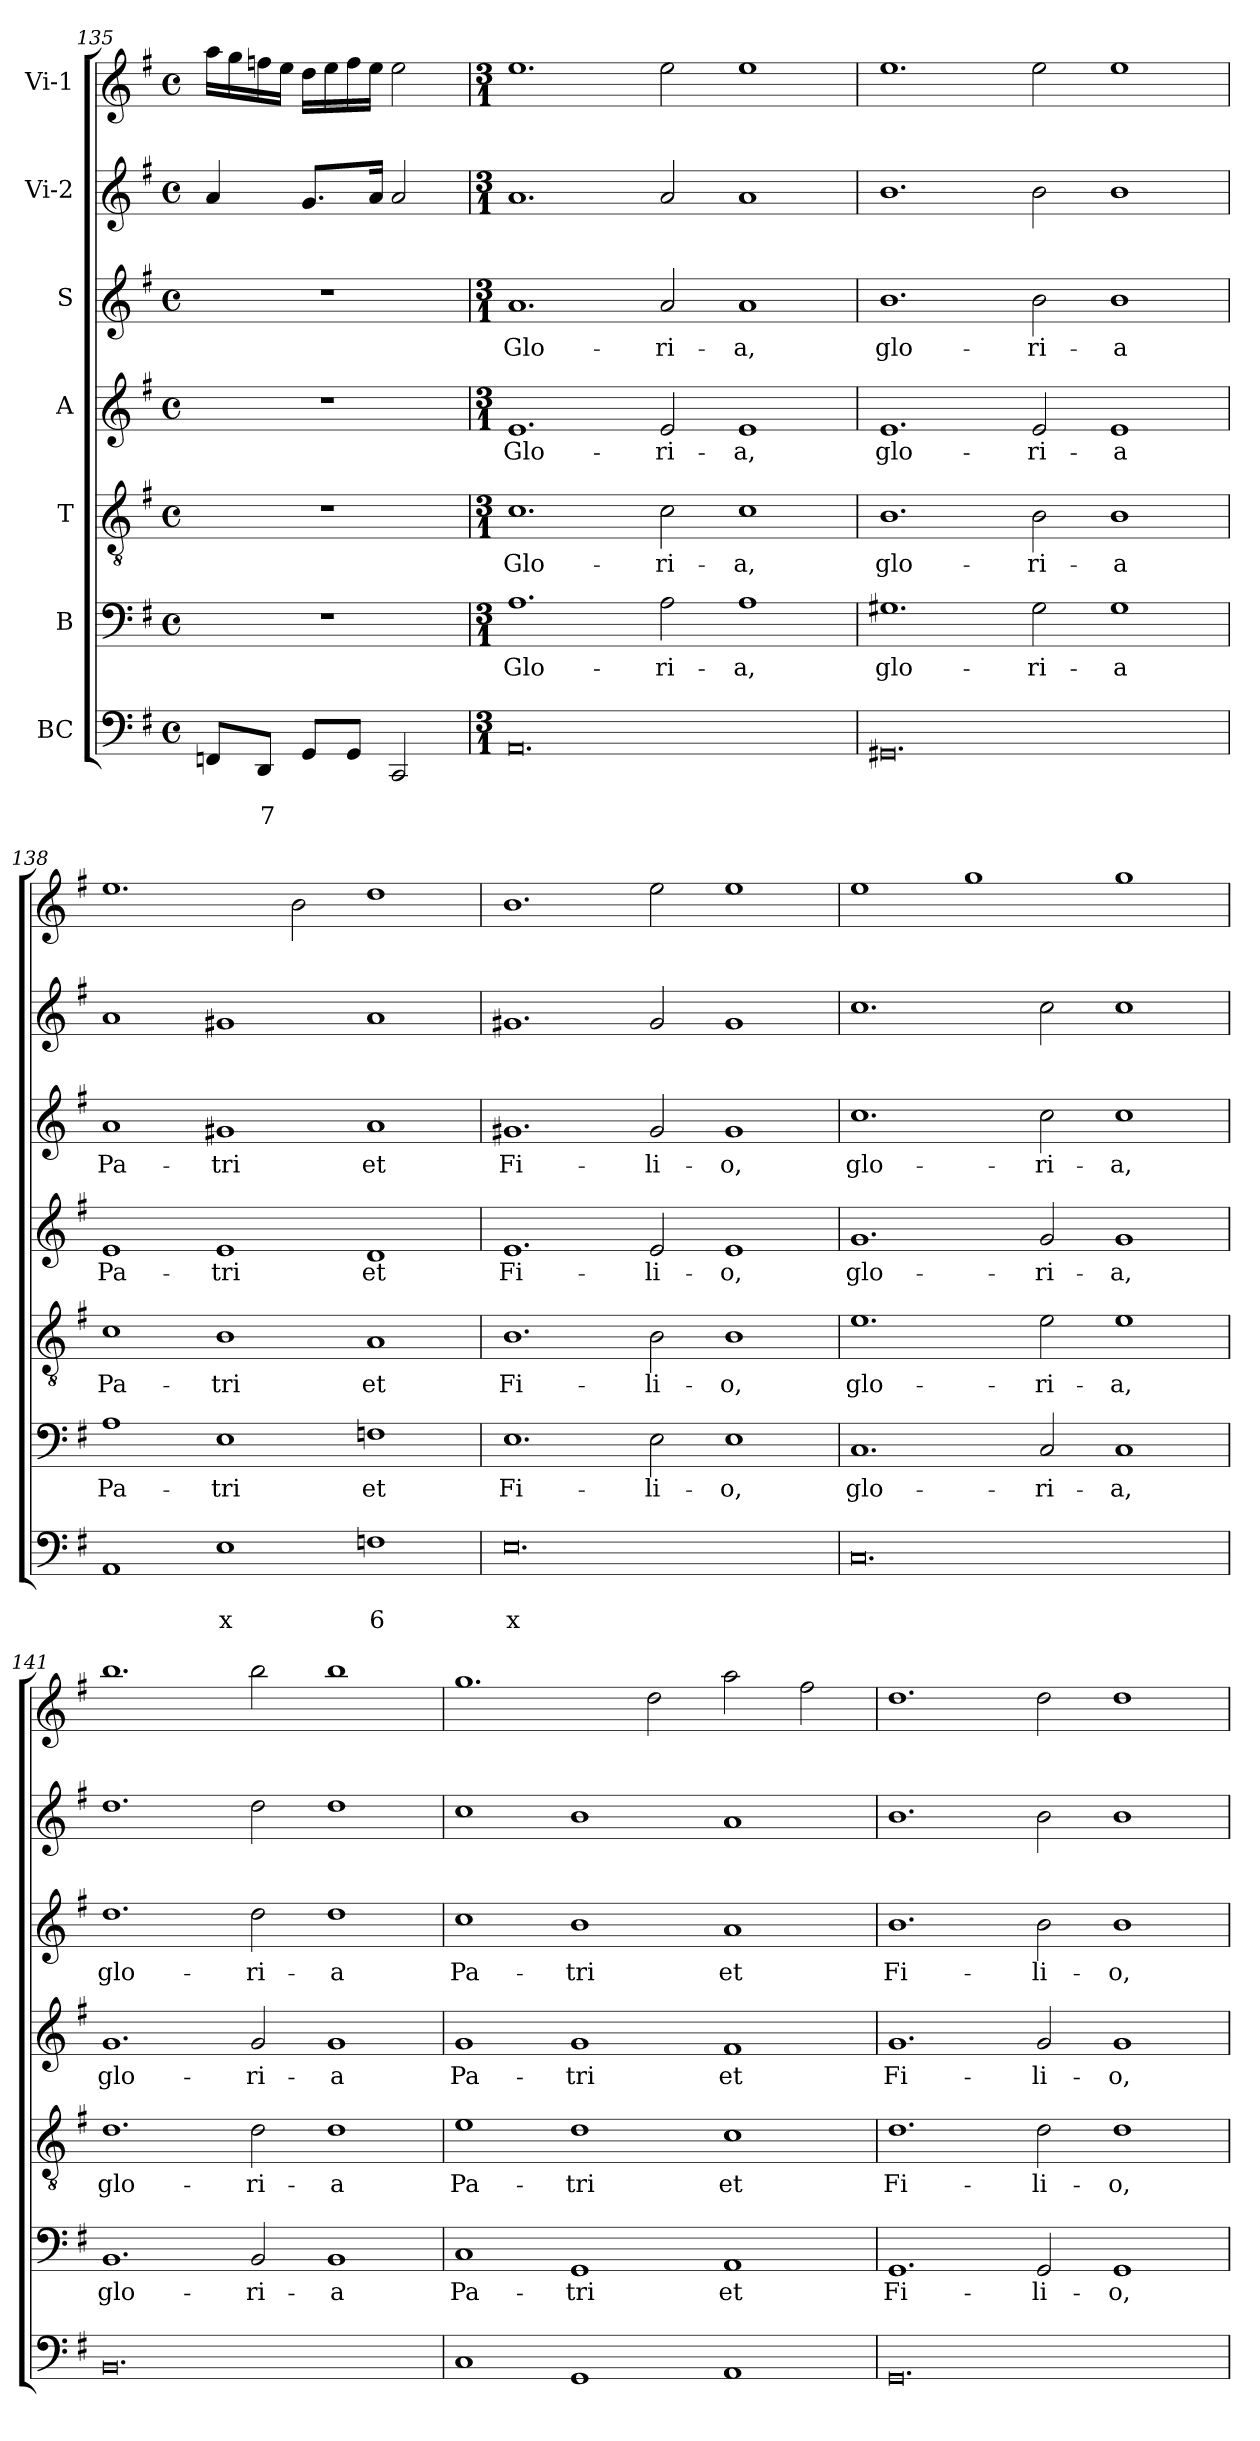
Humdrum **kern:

**kern	**text	**text	**kern	**text	**kern	**text	**kern	**text	**kern	**text	**kern	**kern
*part7	*part7	*part7	*part6	*part6	*part5	*part5	*part4	*part4	*part3	*part3	*part2	*part1
*staff7	*staff7	*staff7	*staff6	*staff6	*staff5	*staff5	*staff4	*staff4	*staff3	*staff3	*staff2	*staff1
*I"BC	*	*	*I"B	*	*I"T	*	*I"A	*	*I"S	*	*I"Vi-2	*I"Vi-1
*clefF4	*	*	*clefF4	*	*clefGv2	*	*clefG2	*	*clefG2	*	*clefG2	*clefG2
*k[f#]	*	*	*k[f#]	*	*k[f#]	*	*k[f#]	*	*k[f#]	*	*k[f#]	*k[f#]
*G:	*	*	*G:	*	*G:	*	*G:	*	*G:	*	*G:	*G:
*M4/4	*	*	*M4/4	*	*M4/4	*	*M4/4	*	*M4/4	*	*M4/4	*M4/4
*met(c)	*	*	*met(c)	*	*met(c)	*	*met(c)	*	*met(c)	*	*met(c)	*met(c)
=135	=135	=135	=135	=135	=135	=135	=135	=135	=135	=135	=135	=135
8FFn/L	.	.	1r	.	1r	.	1r	.	1r	.	4a/	16aa\LL
.	.	.	.	.	.	.	.	.	.	.	.	16gg\
!	!	!LO:LY:b	!	!	!	!	!	!	!	!	!	!
8DD/J	.	7	.	.	.	.	.	.	.	.	.	16ffn\
.	.	.	.	.	.	.	.	.	.	.	.	16ee\JJ
8GG/L	.	.	.	.	.	.	.	.	.	.	8.g/L	16dd\LL
.	.	.	.	.	.	.	.	.	.	.	.	16ee\
8GG/J	.	.	.	.	.	.	.	.	.	.	.	16ff\
.	.	.	.	.	.	.	.	.	.	.	16a/Jk	16ee\JJ
2CC/	.	.	.	.	.	.	.	.	.	.	2a/	2ee\
!!LO:PB:g=z
=136	=136	=136	=136	=136	=136	=136	=136	=136	=136	=136	=136	=136
*M3/1	*	*	*M3/1	*	*M3/1	*	*M3/1	*	*M3/1	*	*M3/1	*M3/1
!	!	!	!	!LO:LY:b	!	!LO:LY:b	!	!LO:LY:b	!	!LO:LY:b	!	!
0.AA	.	.	1.A	Glo-	1.c	Glo-	1.e	Glo-	1.a	Glo-	1.a	1.ee
!	!	!	!	!LO:LY:b	!	!LO:LY:b	!	!LO:LY:b	!	!LO:LY:b	!	!
.	.	.	2A\	-ri-	2c\	-ri-	2e/	-ri-	2a/	-ri-	2a/	2ee\
!	!	!	!	!LO:LY:b	!	!LO:LY:b	!	!LO:LY:b	!	!LO:LY:b	!	!
.	.	.	1A	-a,	1c	-a,	1e	-a,	1a	-a,	1a	1ee
=137	=137	=137	=137	=137	=137	=137	=137	=137	=137	=137	=137	=137
!	!	!	!	!LO:LY:b	!	!LO:LY:b	!	!LO:LY:b	!	!LO:LY:b	!	!
0.GG#X	.	.	1.G#X	glo-	1.B	glo-	1.e	glo-	1.b	glo-	1.b	1.ee
!	!	!	!	!LO:LY:b	!	!LO:LY:b	!	!LO:LY:b	!	!LO:LY:b	!	!
.	.	.	2G#\	-ri-	2B\	-ri-	2e/	-ri-	2b\	-ri-	2b\	2ee\
!	!	!	!	!LO:LY:b	!	!LO:LY:b	!	!LO:LY:b	!	!LO:LY:b	!	!
.	.	.	1G#	-a	1B	-a	1e	-a	1b	-a	1b	1ee
=138	=138	=138	=138	=138	=138	=138	=138	=138	=138	=138	=138	=138
!	!	!	!	!LO:LY:b	!	!LO:LY:b	!	!LO:LY:b	!	!LO:LY:b	!	!
1AA	.	.	1A	Pa-	1c	Pa-	1e	Pa-	1a	Pa-	1a	1.ee
!	!	!LO:LY:b	!	!LO:LY:b	!	!LO:LY:b	!	!LO:LY:b	!	!LO:LY:b	!	!
1E	.	x	1E	-tri	1B	-tri	1e	-tri	1g#X	-tri	1g#X	.
.	.	.	.	.	.	.	.	.	.	.	.	2b\
!	!	!LO:LY:b	!	!LO:LY:b	!	!LO:LY:b	!	!LO:LY:b	!	!LO:LY:b	!	!
1Fn	.	6	1Fn	et	1A	et	1d	et	1a	et	1a	1dd
=139	=139	=139	=139	=139	=139	=139	=139	=139	=139	=139	=139	=139
!	!	!LO:LY:b	!	!LO:LY:b	!	!LO:LY:b	!	!LO:LY:b	!	!LO:LY:b	!	!
0.E	.	x	1.E	Fi-	1.B	Fi-	1.e	Fi-	1.g#X	Fi-	1.g#X	1.b
!	!	!	!	!LO:LY:b	!	!LO:LY:b	!	!LO:LY:b	!	!LO:LY:b	!	!
.	.	.	2E\	-li-	2B\	-li-	2e/	-li-	2g#/	-li-	2g#/	2ee\
!	!	!	!	!LO:LY:b	!	!LO:LY:b	!	!LO:LY:b	!	!LO:LY:b	!	!
.	.	.	1E	-o,	1B	-o,	1e	-o,	1g#	-o,	1g#	1ee
!!LO:LB:g=z
=140	=140	=140	=140	=140	=140	=140	=140	=140	=140	=140	=140	=140
!	!	!	!	!LO:LY:b	!	!LO:LY:b	!	!LO:LY:b	!	!LO:LY:b	!	!
0.C	.	.	1.C	glo-	1.e	glo-	1.g	glo-	1.cc	glo-	1.cc	1ee
.	.	.	.	.	.	.	.	.	.	.	.	1gg
!	!	!	!	!LO:LY:b	!	!LO:LY:b	!	!LO:LY:b	!	!LO:LY:b	!	!
.	.	.	2C/	-ri-	2e\	-ri-	2g/	-ri-	2cc\	-ri-	2cc\	.
!	!	!	!	!LO:LY:b	!	!LO:LY:b	!	!LO:LY:b	!	!LO:LY:b	!	!
.	.	.	1C	-a,	1e	-a,	1g	-a,	1cc	-a,	1cc	1gg
=141	=141	=141	=141	=141	=141	=141	=141	=141	=141	=141	=141	=141
!	!	!	!	!LO:LY:b	!	!LO:LY:b	!	!LO:LY:b	!	!LO:LY:b	!	!
0.BB	.	.	1.BB	glo-	1.d	glo-	1.g	glo-	1.dd	glo-	1.dd	1.bb
!	!	!	!	!LO:LY:b	!	!LO:LY:b	!	!LO:LY:b	!	!LO:LY:b	!	!
.	.	.	2BB/	-ri-	2d\	-ri-	2g/	-ri-	2dd\	-ri-	2dd\	2bb\
!	!	!	!	!LO:LY:b	!	!LO:LY:b	!	!LO:LY:b	!	!LO:LY:b	!	!
.	.	.	1BB	-a	1d	-a	1g	-a	1dd	-a	1dd	1bb
=142	=142	=142	=142	=142	=142	=142	=142	=142	=142	=142	=142	=142
!	!	!	!	!LO:LY:b	!	!LO:LY:b	!	!LO:LY:b	!	!LO:LY:b	!	!
1C	.	.	1C	Pa-	1e	Pa-	1g	Pa-	1cc	Pa-	1cc	1.gg
!	!	!	!	!LO:LY:b	!	!LO:LY:b	!	!LO:LY:b	!	!LO:LY:b	!	!
1GG	.	.	1GG	-tri	1d	-tri	1g	-tri	1b	-tri	1b	.
.	.	.	.	.	.	.	.	.	.	.	.	2dd\
!	!	!	!	!LO:LY:b	!	!LO:LY:b	!	!LO:LY:b	!	!LO:LY:b	!	!
1AA	.	.	1AA	et	1c	et	1f#	et	1a	et	1a	2aa\
.	.	.	.	.	.	.	.	.	.	.	.	2ff#\
=143	=143	=143	=143	=143	=143	=143	=143	=143	=143	=143	=143	=143
!	!	!	!	!LO:LY:b	!	!LO:LY:b	!	!LO:LY:b	!	!LO:LY:b	!	!
0.GG	.	.	1.GG	Fi-	1.d	Fi-	1.g	Fi-	1.b	Fi-	1.b	1.dd
!	!	!	!	!LO:LY:b	!	!LO:LY:b	!	!LO:LY:b	!	!LO:LY:b	!	!
.	.	.	2GG/	-li-	2d\	-li-	2g/	-li-	2b\	-li-	2b\	2dd\
!	!	!	!	!LO:LY:b	!	!LO:LY:b	!	!LO:LY:b	!	!LO:LY:b	!	!
.	.	.	1GG	-o,	1d	-o,	1g	-o,	1b	-o,	1b	1dd
=	=	=	=	=	=	=	=	=	=	=	=	=
*-	*-	*-	*-	*-	*-	*-	*-	*-	*-	*-	*-	*-
